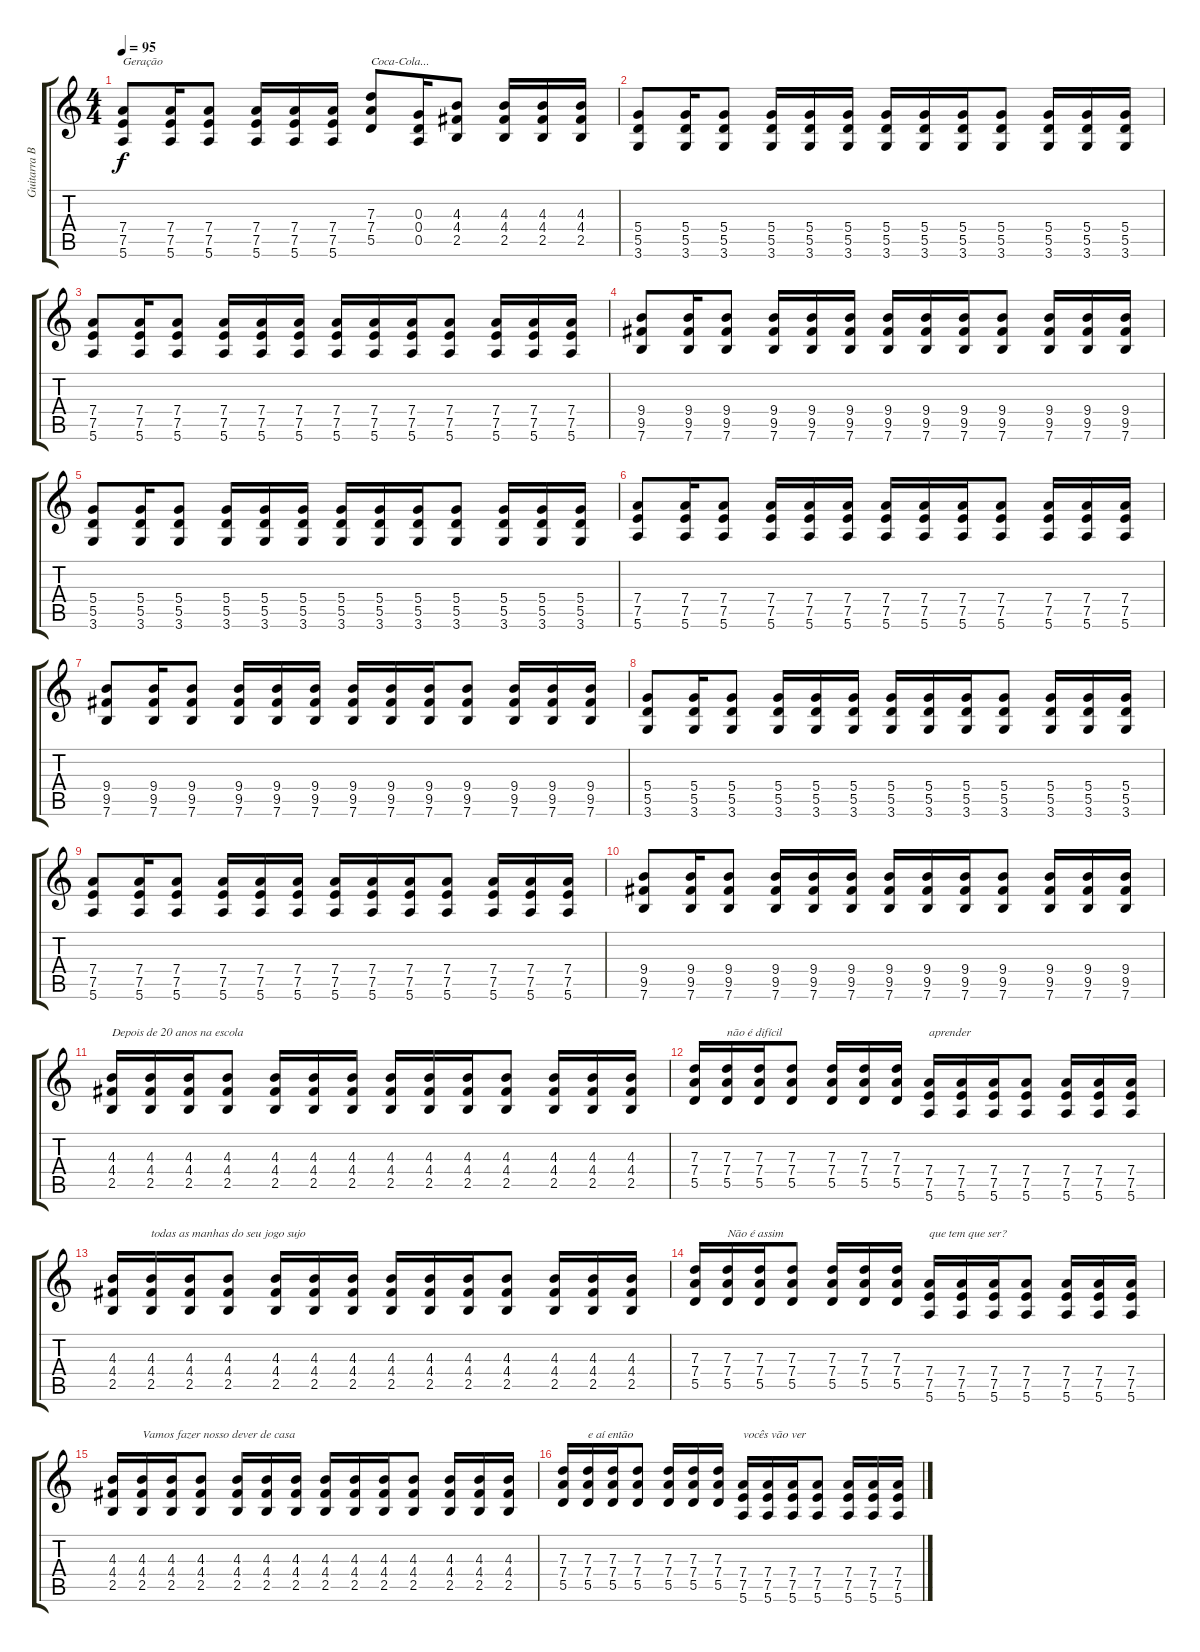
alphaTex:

\track ("Guitarra Base" "Guitarra B") {instrument acousticguitarsteel}
\staff {score tabs}
\tuning (E4 B3 G3 D3 A2 E2) {hide}
\ts (4 4)
\tempo 95
\clef g2
\ks c
(7.4 7.5 5.6).8{txt "Geração" dy f} (7.4 7.5 5.6).16 (7.4 7.5 5.6).8 (7.4 7.5 5.6).16 (7.4 7.5 5.6).16 (7.4 7.5 5.6).16 (7.3 7.4 5.5).8{txt "Coca-Cola..."} (0.3 0.4 0.5).16 (4.3 4.4 2.5).8 (4.3 4.4 2.5).16 (4.3 4.4 2.5).16 (4.3 4.4 2.5).16 |
(5.4 5.5 3.6).8 (5.4 5.5 3.6).16 (5.4 5.5 3.6).8 (5.4 5.5 3.6).16 (5.4 5.5 3.6).16 (5.4 5.5 3.6).16 (5.4 5.5 3.6).16 (5.4 5.5 3.6).16 (5.4 5.5 3.6).16 (5.4 5.5 3.6).8 (5.4 5.5 3.6).16 (5.4 5.5 3.6).16 (5.4 5.5 3.6).16 |
(7.4 7.5 5.6).8 (7.4 7.5 5.6).16 (7.4 7.5 5.6).8 (7.4 7.5 5.6).16 (7.4 7.5 5.6).16 (7.4 7.5 5.6).16 (7.4 7.5 5.6).16 (7.4 7.5 5.6).16 (7.4 7.5 5.6).16 (7.4 7.5 5.6).8 (7.4 7.5 5.6).16 (7.4 7.5 5.6).16 (7.4 7.5 5.6).16 |
(9.4 9.5 7.6).8 (9.4 9.5 7.6).16 (9.4 9.5 7.6).8 (9.4 9.5 7.6).16 (9.4 9.5 7.6).16 (9.4 9.5 7.6).16 (9.4 9.5 7.6).16 (9.4 9.5 7.6).16 (9.4 9.5 7.6).16 (9.4 9.5 7.6).8 (9.4 9.5 7.6).16 (9.4 9.5 7.6).16 (9.4 9.5 7.6).16 |
(5.4 5.5 3.6).8 (5.4 5.5 3.6).16 (5.4 5.5 3.6).8 (5.4 5.5 3.6).16 (5.4 5.5 3.6).16 (5.4 5.5 3.6).16 (5.4 5.5 3.6).16 (5.4 5.5 3.6).16 (5.4 5.5 3.6).16 (5.4 5.5 3.6).8 (5.4 5.5 3.6).16 (5.4 5.5 3.6).16 (5.4 5.5 3.6).16 |
(7.4 7.5 5.6).8 (7.4 7.5 5.6).16 (7.4 7.5 5.6).8 (7.4 7.5 5.6).16 (7.4 7.5 5.6).16 (7.4 7.5 5.6).16 (7.4 7.5 5.6).16 (7.4 7.5 5.6).16 (7.4 7.5 5.6).16 (7.4 7.5 5.6).8 (7.4 7.5 5.6).16 (7.4 7.5 5.6).16 (7.4 7.5 5.6).16 |
(9.4 9.5 7.6).8 (9.4 9.5 7.6).16 (9.4 9.5 7.6).8 (9.4 9.5 7.6).16 (9.4 9.5 7.6).16 (9.4 9.5 7.6).16 (9.4 9.5 7.6).16 (9.4 9.5 7.6).16 (9.4 9.5 7.6).16 (9.4 9.5 7.6).8 (9.4 9.5 7.6).16 (9.4 9.5 7.6).16 (9.4 9.5 7.6).16 |
(5.4 5.5 3.6).8 (5.4 5.5 3.6).16 (5.4 5.5 3.6).8 (5.4 5.5 3.6).16 (5.4 5.5 3.6).16 (5.4 5.5 3.6).16 (5.4 5.5 3.6).16 (5.4 5.5 3.6).16 (5.4 5.5 3.6).16 (5.4 5.5 3.6).8 (5.4 5.5 3.6).16 (5.4 5.5 3.6).16 (5.4 5.5 3.6).16 |
(7.4 7.5 5.6).8 (7.4 7.5 5.6).16 (7.4 7.5 5.6).8 (7.4 7.5 5.6).16 (7.4 7.5 5.6).16 (7.4 7.5 5.6).16 (7.4 7.5 5.6).16 (7.4 7.5 5.6).16 (7.4 7.5 5.6).16 (7.4 7.5 5.6).8 (7.4 7.5 5.6).16 (7.4 7.5 5.6).16 (7.4 7.5 5.6).16 |
(9.4 9.5 7.6).8 (9.4 9.5 7.6).16 (9.4 9.5 7.6).8 (9.4 9.5 7.6).16 (9.4 9.5 7.6).16 (9.4 9.5 7.6).16 (9.4 9.5 7.6).16 (9.4 9.5 7.6).16 (9.4 9.5 7.6).16 (9.4 9.5 7.6).8 (9.4 9.5 7.6).16 (9.4 9.5 7.6).16 (9.4 9.5 7.6).16 |
(4.3 4.4 2.5).16{txt "Depois de 20 anos na escola"} (4.3 4.4 2.5).16 (4.3 4.4 2.5).16 (4.3 4.4 2.5).8 (4.3 4.4 2.5).16 (4.3 4.4 2.5).16 (4.3 4.4 2.5).16 (4.3 4.4 2.5).16 (4.3 4.4 2.5).16 (4.3 4.4 2.5).16 (4.3 4.4 2.5).8 (4.3 4.4 2.5).16 (4.3 4.4 2.5).16 (4.3 4.4 2.5).16 |
(7.3 7.4 5.5).16 (7.3 7.4 5.5).16{txt "não é difícil"} (7.3 7.4 5.5).16 (7.3 7.4 5.5).8 (7.3 7.4 5.5).16 (7.3 7.4 5.5).16 (7.3 7.4 5.5).16 (7.4 7.5 5.6).16{txt "aprender"} (7.4 7.5 5.6).16 (7.4 7.5 5.6).16 (7.4 7.5 5.6).8 (7.4 7.5 5.6).16 (7.4 7.5 5.6).16 (7.4 7.5 5.6).16 |
(4.3 4.4 2.5).16 (4.3 4.4 2.5).16{txt "todas as manhas do seu jogo sujo"} (4.3 4.4 2.5).16 (4.3 4.4 2.5).8 (4.3 4.4 2.5).16 (4.3 4.4 2.5).16 (4.3 4.4 2.5).16 (4.3 4.4 2.5).16 (4.3 4.4 2.5).16 (4.3 4.4 2.5).16 (4.3 4.4 2.5).8 (4.3 4.4 2.5).16 (4.3 4.4 2.5).16 (4.3 4.4 2.5).16 |
(7.3 7.4 5.5).16 (7.3 7.4 5.5).16{txt "Não é assim"} (7.3 7.4 5.5).16 (7.3 7.4 5.5).8 (7.3 7.4 5.5).16 (7.3 7.4 5.5).16 (7.3 7.4 5.5).16 (7.4 7.5 5.6).16{txt "que tem que ser?"} (7.4 7.5 5.6).16 (7.4 7.5 5.6).16 (7.4 7.5 5.6).8 (7.4 7.5 5.6).16 (7.4 7.5 5.6).16 (7.4 7.5 5.6).16 |
(4.3 4.4 2.5).16 (4.3 4.4 2.5).16{txt "Vamos fazer nosso dever de casa"} (4.3 4.4 2.5).16 (4.3 4.4 2.5).8 (4.3 4.4 2.5).16 (4.3 4.4 2.5).16 (4.3 4.4 2.5).16 (4.3 4.4 2.5).16 (4.3 4.4 2.5).16 (4.3 4.4 2.5).16 (4.3 4.4 2.5).8 (4.3 4.4 2.5).16 (4.3 4.4 2.5).16 (4.3 4.4 2.5).16 |
(7.3 7.4 5.5).16 (7.3 7.4 5.5).16{txt "e aí então"} (7.3 7.4 5.5).16 (7.3 7.4 5.5).8 (7.3 7.4 5.5).16 (7.3 7.4 5.5).16 (7.3 7.4 5.5).16 (7.4 7.5 5.6).16{txt "vocês vão ver"} (7.4 7.5 5.6).16 (7.4 7.5 5.6).16 (7.4 7.5 5.6).8 (7.4 7.5 5.6).16 (7.4 7.5 5.6).16 (7.4 7.5 5.6).16
